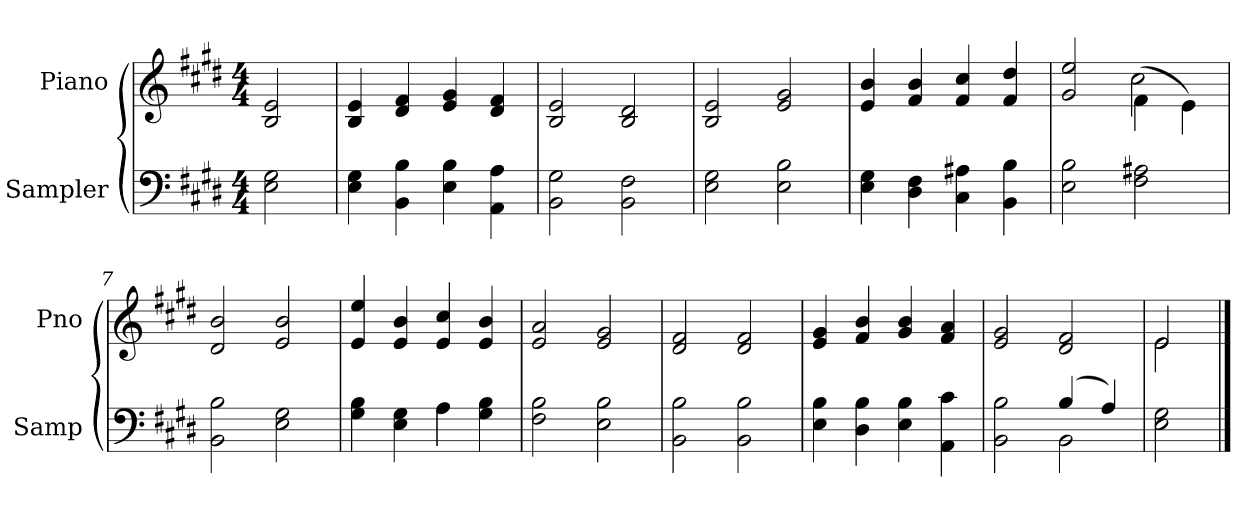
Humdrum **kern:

**kern	**kern
*part2	*part1
*staff2	*staff1
*I"Sampler	*I"Piano
*I'Samp	*I'Pno
*clefF4	*clefG2
*k[f#c#g#d#]	*k[f#c#g#d#]
*E:	*E:
*M4/4	*M4/4
=1	=1
2E\ 2G#\	2B/ 2e/
=2	=2
4E\ 4G#\	4B/ 4e/
4BB\ 4B\	4d#/ 4f#/
4E\ 4B\	4e/ 4g#/
4AA\ 4A\	4d#/ 4f#/
=3	=3
2BB\ 2G#\	2B/ 2e/
2BB\ 2F#\	2B/ 2d#/
=4	=4
2E\ 2G#\	2B/ 2e/
2E\ 2B\	2e/ 2g#/
=5	=5
4E\ 4G#\	4e/ 4b/
4D#\ 4F#\	4f#/ 4b/
4C#\ 4A#X\	4f#/ 4cc#/
4BB\ 4B\	4f#/ 4dd#/
=6	=6
*	*^
2E\ 2B\	2g#/ 2ee/	2ryy
2F#\ 2A#X\	(4f#\	2cc#
.	4e\)	.
*	*v	*v
=7	=7
2BB\ 2B\	2d#/ 2b/
2E\ 2G#\	2e/ 2b/
=8	=8
*^	*
4G#\ 4B\	2ryy	4e/ 4ee/
4E\ 4G#\	.	4e/ 4b/
4A\	4A	4e/ 4cc#/
4G#\ 4B\	4ryy	4e/ 4b/
*v	*v	*
=9	=9
2F#\ 2B\	2e/ 2a/
2E\ 2B\	2e/ 2g#/
=10	=10
2BB\ 2B\	2d#/ 2f#/
2BB\ 2B\	2d#/ 2f#/
=11	=11
4E\ 4B\	4e/ 4g#/
4D#\ 4B\	4f#/ 4b/
4E\ 4B\	4g#/ 4b/
4AA\ 4c#\	4f#/ 4a/
=12	=12
*^	*
2BB\ 2B\	2ryy	2e/ 2g#/
(4B/	2BB	2d#/ 2f#/
4A/)	.	.
*v	*v	*
=13	=13
*	*^
2E\ 2G#\	2e/	2e
*	*v	*v
==	==
*-	*-
